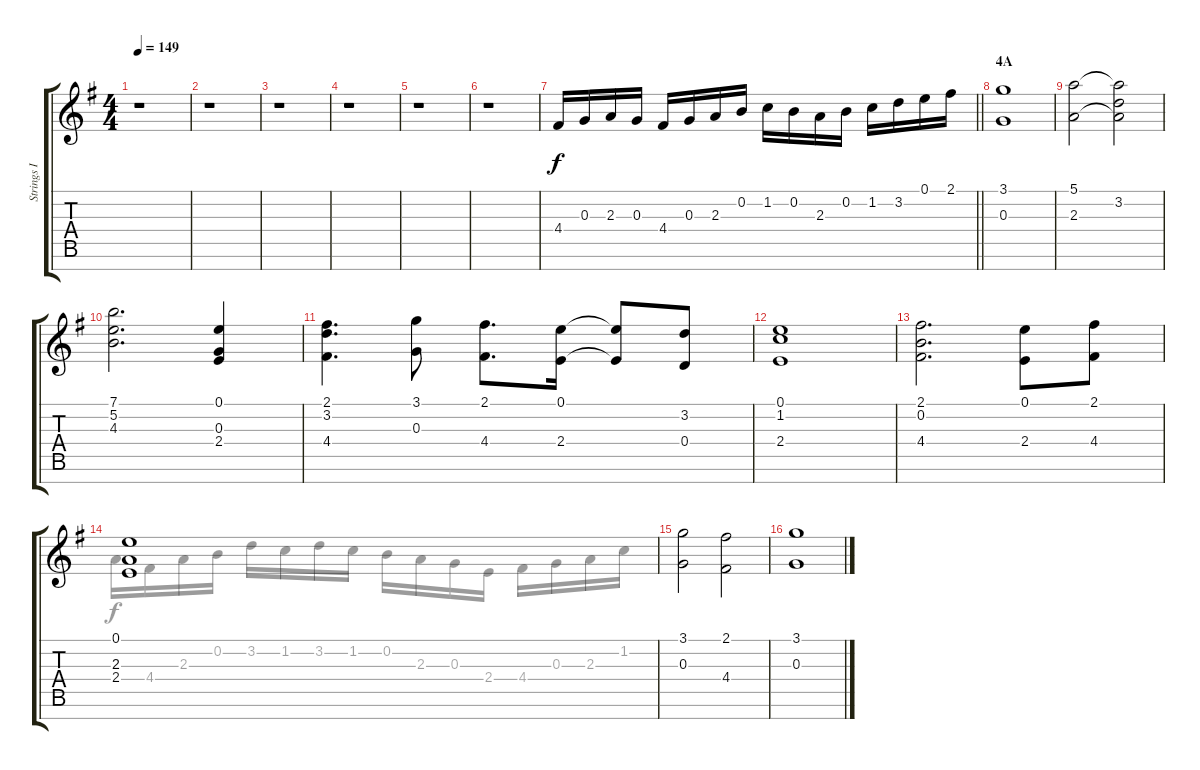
\track ("Strings I" "Strings I") {instrument stringensemble1}
\staff {score tabs}
\tuning (E5 B4 G4 D4 A3 E3 B2) {hide}
\voice
\ts (4 4)
\tempo 149
\clef g2
\ks g
r.1{dy f} |
r.1 |
r.1 |
r.1 |
r.1 |
r.1 |
\barLineRight lightlight
4.4.16 0.3.16 2.3.16 0.3.16 4.4.16 0.3.16 2.3.16 0.2.16 1.2.16 0.2.16 2.3.16 0.2.16 1.2.16 3.2.16 0.1.16 2.1.16 |
\section ("" "4A")
(3.1 0.3).1 |
(5.1 2.3).2 (5.1{t} 3.2 2.3{t}).2 |
(7.1 5.2 4.3).2{d} (0.1 0.3 2.4).4 |
(2.1 3.2 4.4).4{d} (3.1 0.3).8 (2.1 4.4).8{d} (0.1 2.4).16 (0.1{t} 2.4{t}).8 (3.2 0.4).8 |
(0.1 1.2 2.4).1 |
(2.1 0.2 4.4).2{d} (0.1 2.4).8 (2.1 4.4).8 |
(0.1 2.3 2.4).1 |
(3.1 0.3).2 (2.1 4.4).2 |
(3.1 0.3).1
\voice
\clef g2
\ottava regular
\simile none
\ks g
|
|
|
|
|
|
\barLineRight lightlight
|
|
|
|
|
|
|
2.3.16 4.4.16 2.3.16 0.2.16 3.2.16 1.2.16 3.2.16 1.2.16 0.2.16 2.3.16 0.3.16 2.4.16 4.4.16 0.3.16 2.3.16 1.2.16 |
|
